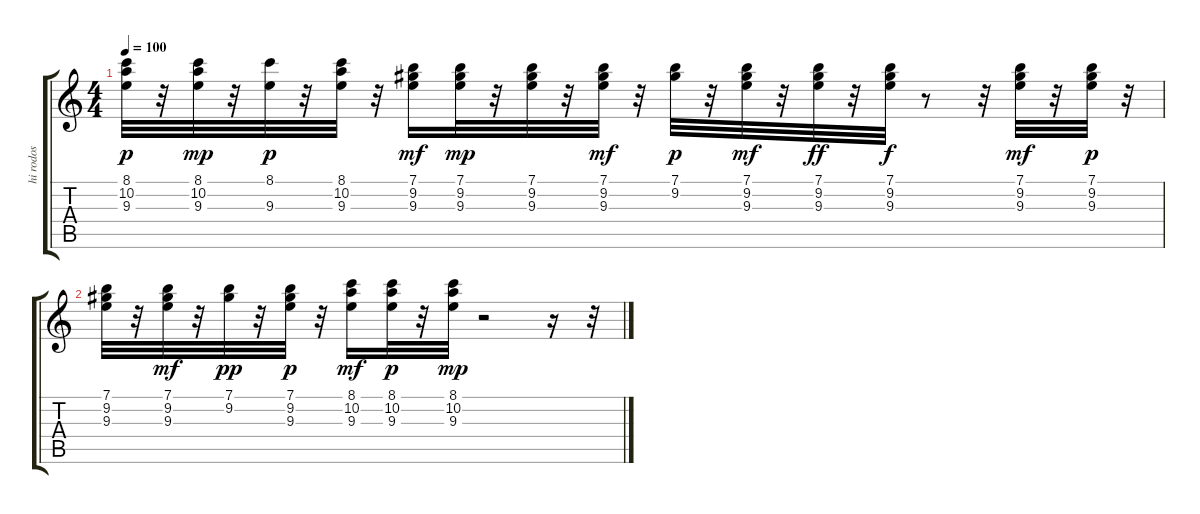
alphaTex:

\track ("hi rodos" "hi rodos") {instrument electricguitarclean}
\staff {score tabs}
\tuning (E4 B3 G3 D3 A2 E2) {hide}
\ts (4 4)
\tempo 100
\clef g2
\ks c
(8.1 10.2 9.3).32{dy p} r.32 (8.1 10.2 9.3).32{dy mp} r.32 (8.1 9.3).32{dy p} r.32 (8.1 10.2 9.3).32 r.32 (7.1 9.2 9.3).16{dy mf} (7.1 9.2 9.3).32{dy mp} r.32 (7.1 9.2 9.3).32 r.32 (7.1 9.2 9.3).32{dy mf} r.32 (7.1 9.2).32{dy p} r.32 (7.1 9.2 9.3).32{dy mf} r.32 (7.1 9.2 9.3).32{dy ff} r.32 (7.1 9.2 9.3).32{dy f} r.8 r.32 (7.1 9.2 9.3).32{dy mf} r.32 (7.1 9.2 9.3).32{dy p} r.32 |
(7.1 9.2 9.3).32 r.32 (7.1 9.2 9.3).32{dy mf} r.32 (7.1 9.2).32{dy pp} r.32 (7.1 9.2 9.3).32{dy p} r.32 (8.1 10.2 9.3).16{dy mf} (8.1 10.2 9.3).32{dy p} r.32 (8.1 10.2 9.3).32{dy mp} r.2 r.16 r.32
